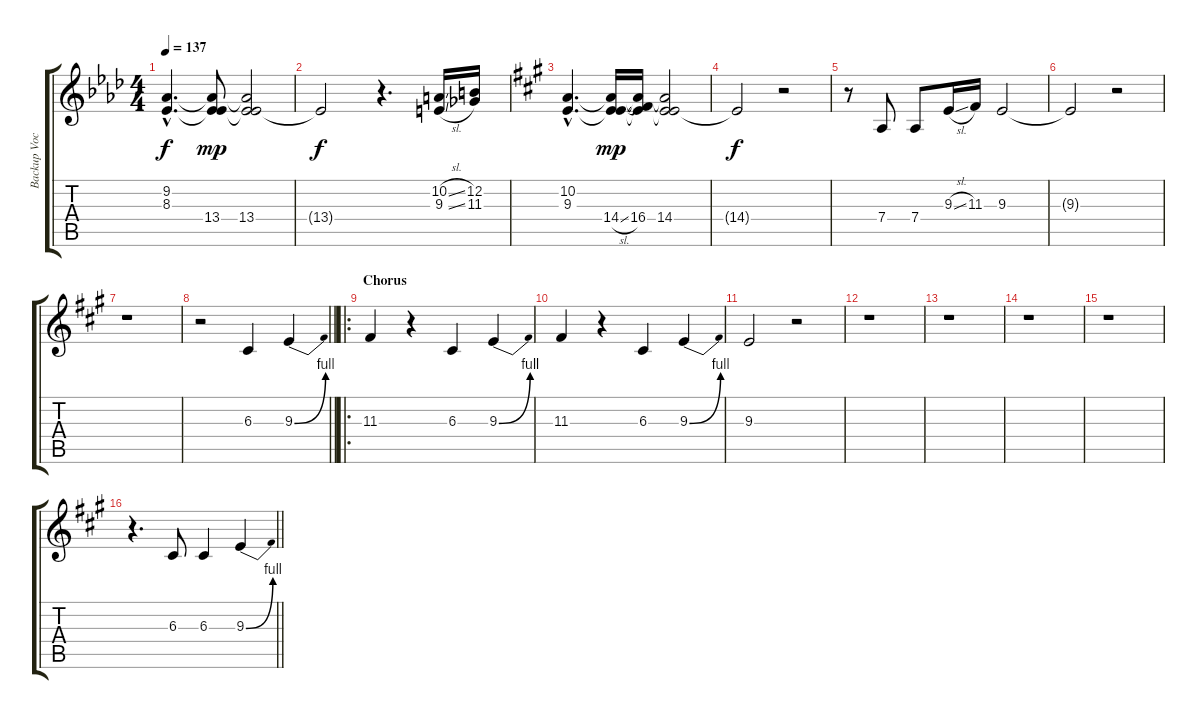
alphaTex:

\track ("Backup Vocals" "Backup Voc") {instrument synthvoice}
\staff {score tabs}
\tuning (E4 B3 G3 D3 A2 E2) {hide}
\ts (4 4)
\tempo 137
\clef g2
\ks ab
(9.2{hac} 8.3{hac}).4{d dy f} (9.2{t} 8.3{t} 13.4).8{dy mp} (9.2{t} 8.3{t} 13.4).2 |
13.4{t}.2{dy f} r.4{d} (10.2{sl} 9.3{sl}).16 (12.2 11.3).16 |
\ks a
(10.2{hac} 9.3{hac}).4{d} (10.2{t} 9.3{t} 14.4{sl}).16{dy mp} (10.2{t} 9.3{t} 16.4).16 (10.2{t} 9.3{t} 14.4).2 |
14.4{t}.2{dy f} r.2 |
r.8 7.4.8 7.4.8 9.3{sl}.16 11.3.16 9.3.2 |
9.3{t}.2 r.2 |
r.1 |
\barLineRight lightlight
r.2 6.3.4 9.3{be (bend 0 0 60 4)}.4 |
\ro
\section ("" "Chorus")
11.3.4 r.4 6.3.4 9.3{be (bend 0 0 60 4)}.4 |
11.3.4 r.4 6.3.4 9.3{be (bend 0 0 60 4)}.4 |
9.3.2 r.2 |
r.1 |
r.1 |
r.1 |
r.1 |
\barLineRight lightlight
r.4{d} 6.3.8 6.3.4 9.3{be (bend 0 0 60 4)}.4
